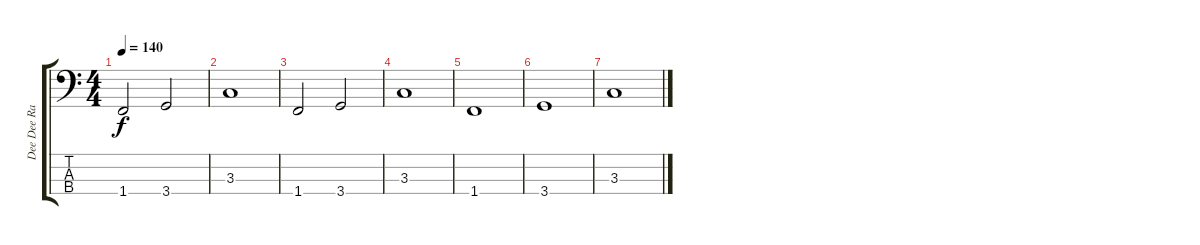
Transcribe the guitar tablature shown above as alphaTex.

\track ("Dee Dee Ramone - Bass" "Dee Dee Ra") {instrument electricbassfinger}
\staff {score tabs}
\tuning (G2 D2 A1 E1) {hide}
\ts (4 4)
\tempo 140
\clef f4
\ks c
1.4.2{dy f} 3.4.2 |
3.3.1 |
1.4.2 3.4.2 |
3.3.1 |
1.4.1 |
3.4.1 |
3.3.1
